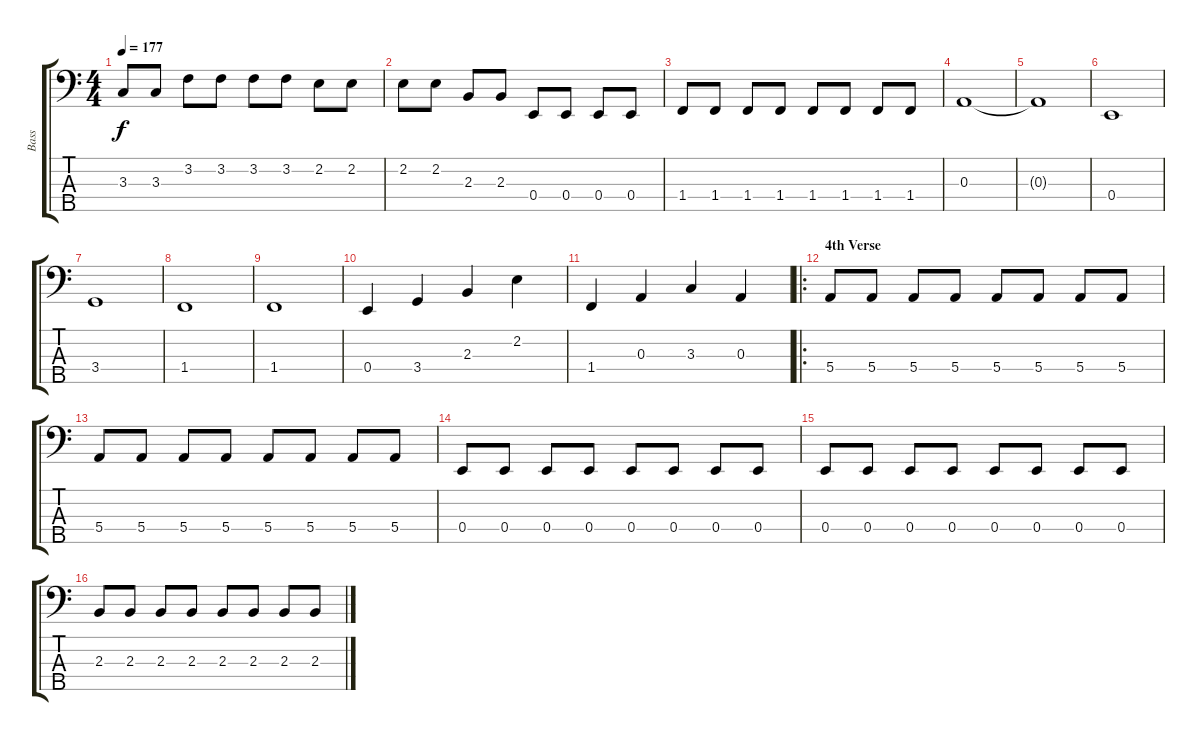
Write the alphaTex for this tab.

\track ("Bass" "Bass") {instrument electricbassfinger}
\staff {score tabs}
\tuning (G2 D2 A1 E1 B0) {hide}
\ts (4 4)
\tempo 177
\clef f4
\ks c
3.3.8{dy f} 3.3.8 3.2.8 3.2.8 3.2.8 3.2.8 2.2.8 2.2.8 |
2.2.8 2.2.8 2.3.8 2.3.8 0.4.8 0.4.8 0.4.8 0.4.8 |
1.4.8 1.4.8 1.4.8 1.4.8 1.4.8 1.4.8 1.4.8 1.4.8 |
0.3.1 |
0.3{t}.1 |
0.4.1 |
3.4.1 |
1.4.1 |
1.4.1 |
0.4.4 3.4.4 2.3.4 2.2.4 |
1.4.4 0.3.4 3.3.4 0.3.4 |
\ro
\section ("" "4th Verse")
5.4.8 5.4.8 5.4.8 5.4.8 5.4.8 5.4.8 5.4.8 5.4.8 |
5.4.8 5.4.8 5.4.8 5.4.8 5.4.8 5.4.8 5.4.8 5.4.8 |
0.4.8 0.4.8 0.4.8 0.4.8 0.4.8 0.4.8 0.4.8 0.4.8 |
0.4.8 0.4.8 0.4.8 0.4.8 0.4.8 0.4.8 0.4.8 0.4.8 |
2.3.8 2.3.8 2.3.8 2.3.8 2.3.8 2.3.8 2.3.8 2.3.8
